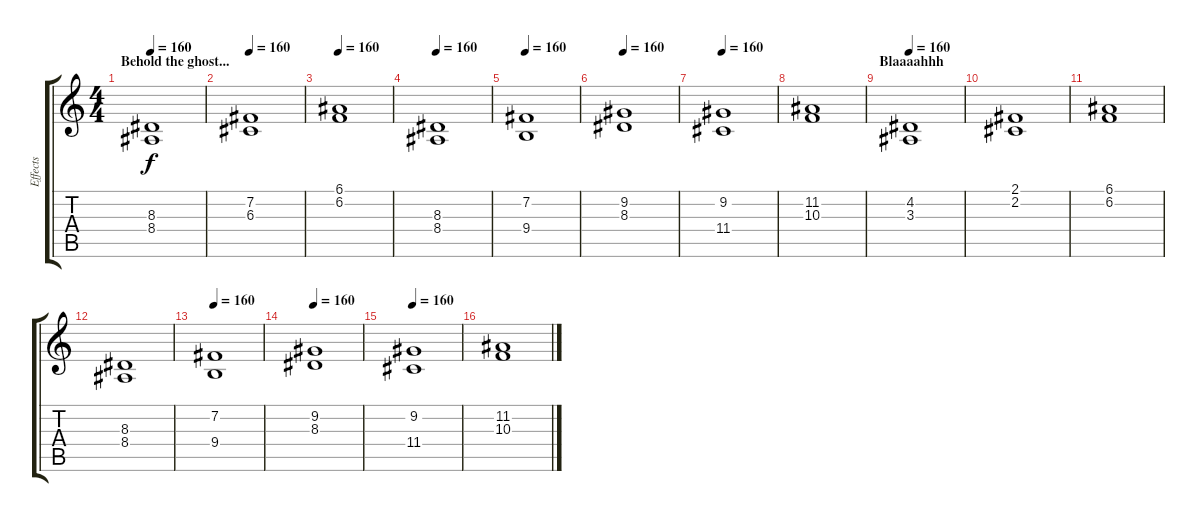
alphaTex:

\track ("Effects" "Effects") {instrument pad2warm}
\staff {score tabs}
\tuning (E4 B3 G3 D3 A2 E2) {hide}
\ts (4 4)
\section ("" "Behold the ghost...")
\tempo 160
\clef g2
\ks c
(8.3 8.4).1{dy f} |
\tempo 160
(7.2 6.3).1 |
\tempo 160
(6.1 6.2).1 |
\tempo 160
(8.3 8.4).1 |
\tempo 160
(7.2 9.4).1 |
\tempo 160
(9.2 8.3).1 |
\tempo 160
(9.2 11.4).1 |
(11.2 10.3).1 |
\section ("" "Blaaaahhh")
\tempo 160
(4.2 3.3).1 |
(2.1 2.2).1 |
(6.1 6.2).1 |
(8.3 8.4).1 |
\tempo 160
(7.2 9.4).1 |
\tempo 160
(9.2 8.3).1 |
\tempo 160
(9.2 11.4).1 |
(11.2 10.3).1
